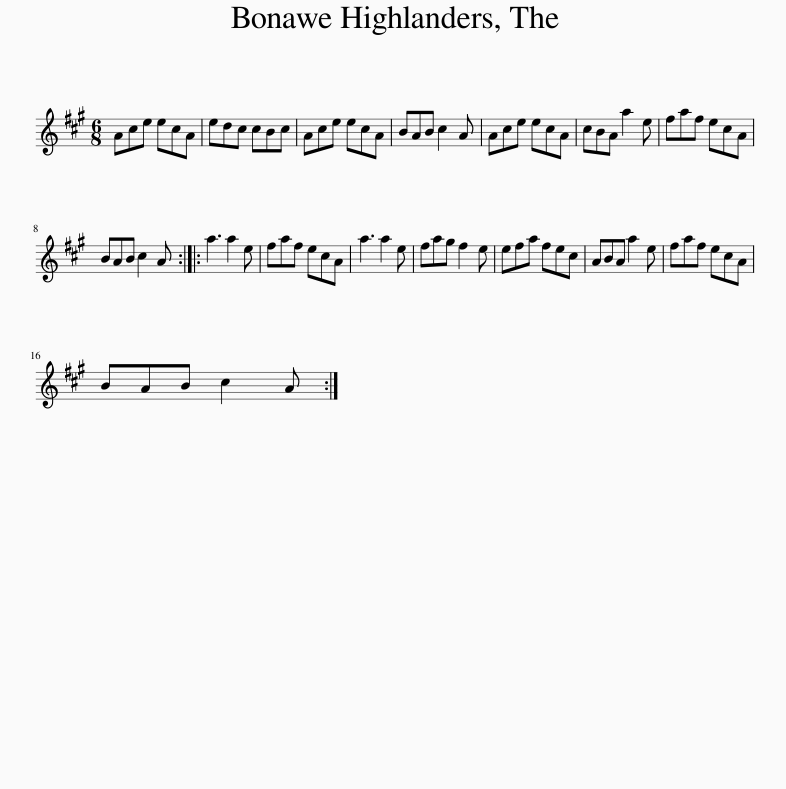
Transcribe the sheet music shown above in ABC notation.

X:1
L:1/8
M:6/8
I:linebreak $
K:A
V:1 treble
V:1
 Ace ecA | edc cBc | Ace ecA | BAB c2 A | Ace ecA | %5
 cBA a2 e | faf ecA |$ BAB c2 A :: a3 a2 e | faf ecA | %10
 a3 a2 e | fag f2 e | efa fec | ABA a2 e | faf ecA |$ %15
 BAB c2 A :| %16
